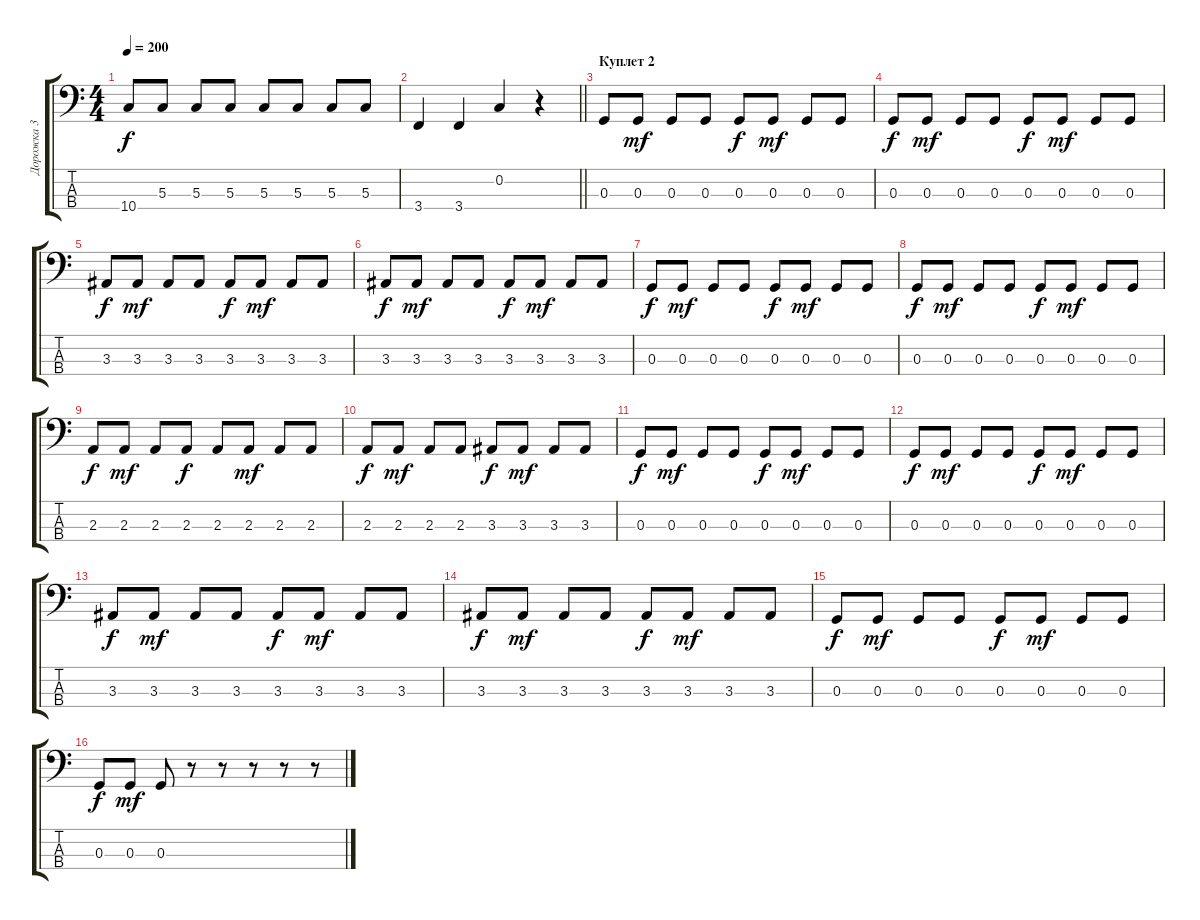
\track ("Дорожка 3" "Дорожка 3") {instrument electricbasspick}
\staff {score tabs}
\tuning (F2 C2 G1 D1) {hide}
\ts (4 4)
\tempo 200
\clef f4
\ks c
10.4.8{dy f} 5.3.8 5.3.8 5.3.8 5.3.8 5.3.8 5.3.8 5.3.8 |
\barLineRight lightlight
3.4.4 3.4.4 0.2.4 r.4 |
\section ("" "Куплет 2")
0.3.8 0.3.8{dy mf} 0.3.8 0.3.8 0.3.8{dy f} 0.3.8{dy mf} 0.3.8 0.3.8 |
0.3.8{dy f} 0.3.8{dy mf} 0.3.8 0.3.8 0.3.8{dy f} 0.3.8{dy mf} 0.3.8 0.3.8 |
3.3.8{dy f} 3.3.8{dy mf} 3.3.8 3.3.8 3.3.8{dy f} 3.3.8{dy mf} 3.3.8 3.3.8 |
3.3.8{dy f} 3.3.8{dy mf} 3.3.8 3.3.8 3.3.8{dy f} 3.3.8{dy mf} 3.3.8 3.3.8 |
0.3.8{dy f} 0.3.8{dy mf} 0.3.8 0.3.8 0.3.8{dy f} 0.3.8{dy mf} 0.3.8 0.3.8 |
0.3.8{dy f} 0.3.8{dy mf} 0.3.8 0.3.8 0.3.8{dy f} 0.3.8{dy mf} 0.3.8 0.3.8 |
2.3.8{dy f} 2.3.8{dy mf} 2.3.8 2.3.8{dy f} 2.3.8 2.3.8{dy mf} 2.3.8 2.3.8 |
2.3.8{dy f} 2.3.8{dy mf} 2.3.8 2.3.8 3.3.8{dy f} 3.3.8{dy mf} 3.3.8 3.3.8 |
0.3.8{dy f} 0.3.8{dy mf} 0.3.8 0.3.8 0.3.8{dy f} 0.3.8{dy mf} 0.3.8 0.3.8 |
0.3.8{dy f} 0.3.8{dy mf} 0.3.8 0.3.8 0.3.8{dy f} 0.3.8{dy mf} 0.3.8 0.3.8 |
3.3.8{dy f} 3.3.8{dy mf} 3.3.8 3.3.8 3.3.8{dy f} 3.3.8{dy mf} 3.3.8 3.3.8 |
3.3.8{dy f} 3.3.8{dy mf} 3.3.8 3.3.8 3.3.8{dy f} 3.3.8{dy mf} 3.3.8 3.3.8 |
0.3.8{dy f} 0.3.8{dy mf} 0.3.8 0.3.8 0.3.8{dy f} 0.3.8{dy mf} 0.3.8 0.3.8 |
0.3.8{dy f} 0.3.8{dy mf} 0.3.8 r.8 r.8 r.8 r.8 r.8
